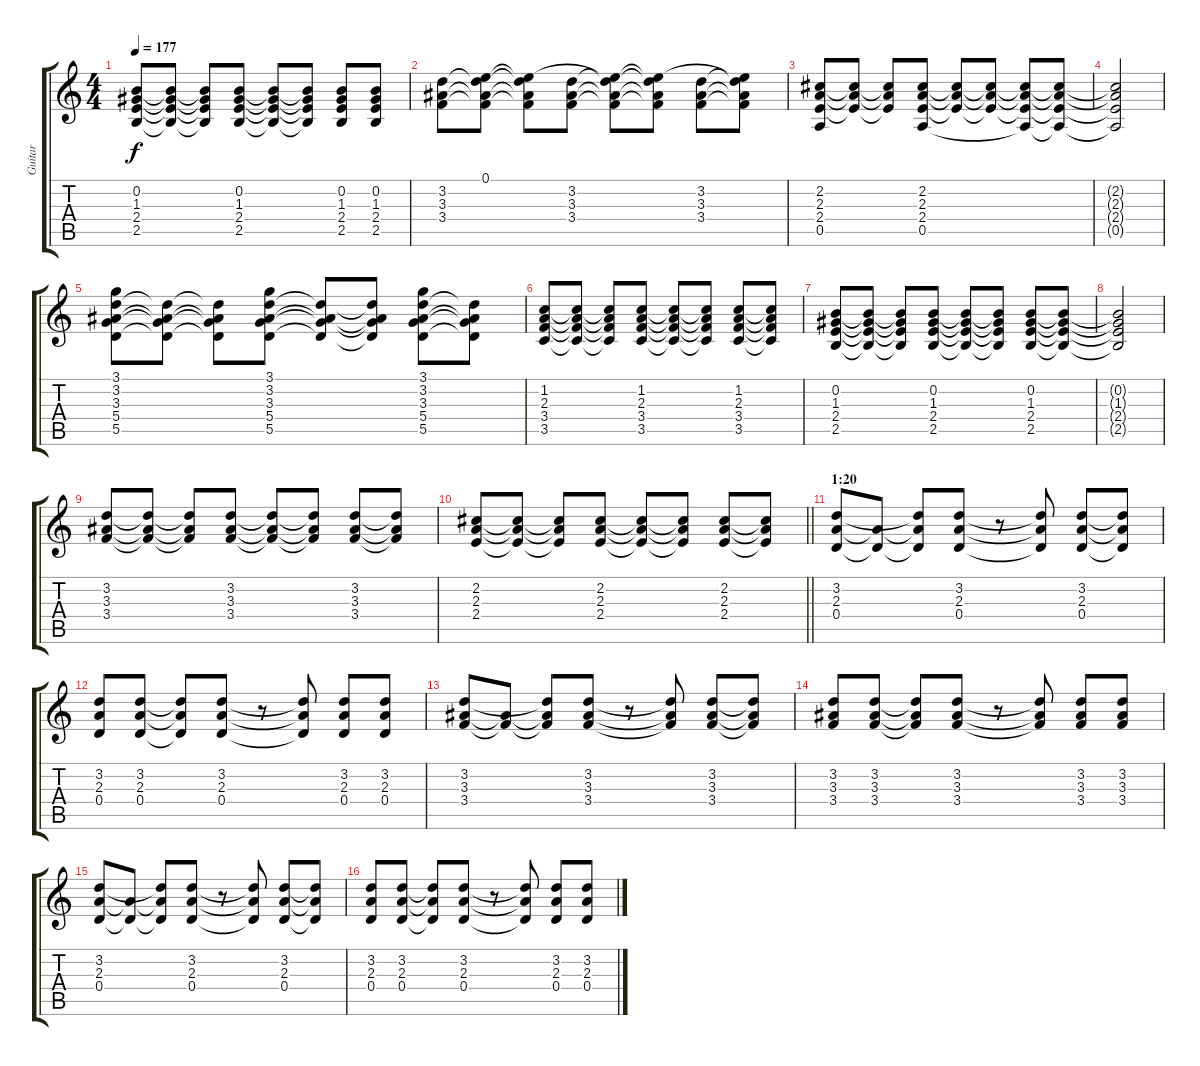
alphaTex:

\track ("Guitar" "Guitar") {instrument electricguitarclean}
\staff {score tabs}
\tuning (E4 B3 G3 D3 A2 E2) {hide}
\ts (4 4)
\tempo 177
\clef g2
\ks c
(0.2 1.3 2.4 2.5).8{dy f} (0.2{t} 1.3{t} 2.4{t} 2.5{t}).8 (0.2{t} 1.3{t} 2.4{t} 2.5{t}).8 (0.2 1.3 2.4 2.5).8 (0.2{t} 1.3{t} 2.4{t} 2.5{t}).8 (0.2{t} 1.3{t} 2.4{t} 2.5{t}).8 (0.2 1.3 2.4 2.5).8 (0.2 1.3 2.4 2.5).8 |
(3.2 3.3 3.4).8 (0.1 3.2{t} 3.3{t} 3.4{t}).8 (0.1{t} 3.2{t} 3.3{t} 3.4{t}).8 (3.2 3.3 3.4).8 (0.1{t} 3.2{t} 3.3{t} 3.4{t}).8 (0.1{t} 3.2{t} 3.3{t} 3.4{t}).8 (3.2 3.3 3.4).8 (0.1{t} 3.2{t} 3.3{t} 3.4{t}).8 |
(2.2 2.3 2.4 0.5).8 (2.2{t} 2.3{t} 2.4{t}).8 (2.2{t} 2.3{t} 2.4{t}).8 (2.2 2.3 2.4 0.5).8 (2.2{t} 2.3{t} 2.4{t}).8 (2.2{t} 2.3{t} 2.4{t}).8 (2.2{t} 2.3{t} 2.4{t} 0.5{t}).8 (2.2{t} 2.3{t} 2.4{t} 0.5{t}).8 |
(2.2{t} 2.3{t} 2.4{t} 0.5{t}).2 |
(3.1 3.2 3.3 5.4 5.5).8 (3.2{t} 3.3{t} 5.4{t} 5.5{t}).8 (3.2{t} 3.3{t} 5.4{t} 5.5{t}).8 (3.1 3.2 3.3 5.4 5.5).8 (3.2{t} 3.3{t} 5.4{t} 5.5{t}).8 (3.2{t} 3.3{t} 5.4{t} 5.5{t}).8 (3.1 3.2 3.3 5.4 5.5).8 (3.2{t} 3.3{t} 5.4{t} 5.5{t}).8 |
(1.2 2.3 3.4 3.5).8 (1.2{t} 2.3{t} 3.4{t} 3.5{t}).8 (1.2{t} 2.3{t} 3.4{t} 3.5{t}).8 (1.2 2.3 3.4 3.5).8 (1.2{t} 2.3{t} 3.4{t} 3.5{t}).8 (1.2{t} 2.3{t} 3.4{t} 3.5{t}).8 (1.2 2.3 3.4 3.5).8 (1.2{t} 2.3{t} 3.4{t} 3.5{t}).8 |
(0.2 1.3 2.4 2.5).8 (0.2{t} 1.3{t} 2.4{t} 2.5{t}).8 (0.2{t} 1.3{t} 2.4{t} 2.5{t}).8 (0.2 1.3 2.4 2.5).8 (0.2{t} 1.3{t} 2.4{t} 2.5{t}).8 (0.2{t} 1.3{t} 2.4{t} 2.5{t}).8 (0.2 1.3 2.4 2.5).8 (0.2{t} 1.3{t} 2.4{t} 2.5{t}).8 |
(0.2{t} 1.3{t} 2.4{t} 2.5{t}).2 |
(3.2 3.3 3.4).8 (3.2{t} 3.3{t} 3.4{t}).8 (3.2{t} 3.3{t} 3.4{t}).8 (3.2 3.3 3.4).8 (3.2{t} 3.3{t} 3.4{t}).8 (3.2{t} 3.3{t} 3.4{t}).8 (3.2 3.3 3.4).8 (3.2{t} 3.3{t} 3.4{t}).8 |
\barLineRight lightlight
(2.2 2.3 2.4).8 (2.2{t} 2.3{t} 2.4{t}).8 (2.2{t} 2.3{t} 2.4{t}).8 (2.2 2.3 2.4).8 (2.2{t} 2.3{t} 2.4{t}).8 (2.2{t} 2.3{t} 2.4{t}).8 (2.2 2.3 2.4).8 (2.2{t} 2.3{t} 2.4{t}).8 |
\section ("" "1:20")
(3.2 2.3 0.4).8 (2.3{t} 0.4{t}).8 (3.2{t} 2.3{t} 0.4{t}).8 (3.2 2.3 0.4).8 r.8 (3.2{t} 2.3{t} 0.4{t}).8 (3.2 2.3 0.4).8 (3.2{t} 2.3{t} 0.4{t}).8 |
(3.2 2.3 0.4).8 (3.2 2.3 0.4).8 (3.2{t} 2.3{t} 0.4{t}).8 (3.2 2.3 0.4).8 r.8 (3.2{t} 2.3{t} 0.4{t}).8 (3.2 2.3 0.4).8 (3.2 2.3 0.4).8 |
(3.2 3.3 3.4).8 (3.3{t} 3.4{t}).8 (3.2{t} 3.3{t} 3.4{t}).8 (3.2 3.3 3.4).8 r.8 (3.2{t} 3.3{t} 3.4{t}).8 (3.2 3.3 3.4).8 (3.2{t} 3.3{t} 3.4{t}).8 |
(3.2 3.3 3.4).8 (3.2 3.3 3.4).8 (3.2{t} 3.3{t} 3.4{t}).8 (3.2 3.3 3.4).8 r.8 (3.2{t} 3.3{t} 3.4{t}).8 (3.2 3.3 3.4).8 (3.2 3.3 3.4).8 |
(3.2 2.3 0.4).8 (2.3{t} 0.4{t}).8 (3.2{t} 2.3{t} 0.4{t}).8 (3.2 2.3 0.4).8 r.8 (3.2{t} 2.3{t} 0.4{t}).8 (3.2 2.3 0.4).8 (3.2{t} 2.3{t} 0.4{t}).8 |
(3.2 2.3 0.4).8 (3.2 2.3 0.4).8 (3.2{t} 2.3{t} 0.4{t}).8 (3.2 2.3 0.4).8 r.8 (3.2{t} 2.3{t} 0.4{t}).8 (3.2 2.3 0.4).8 (3.2 2.3 0.4).8
